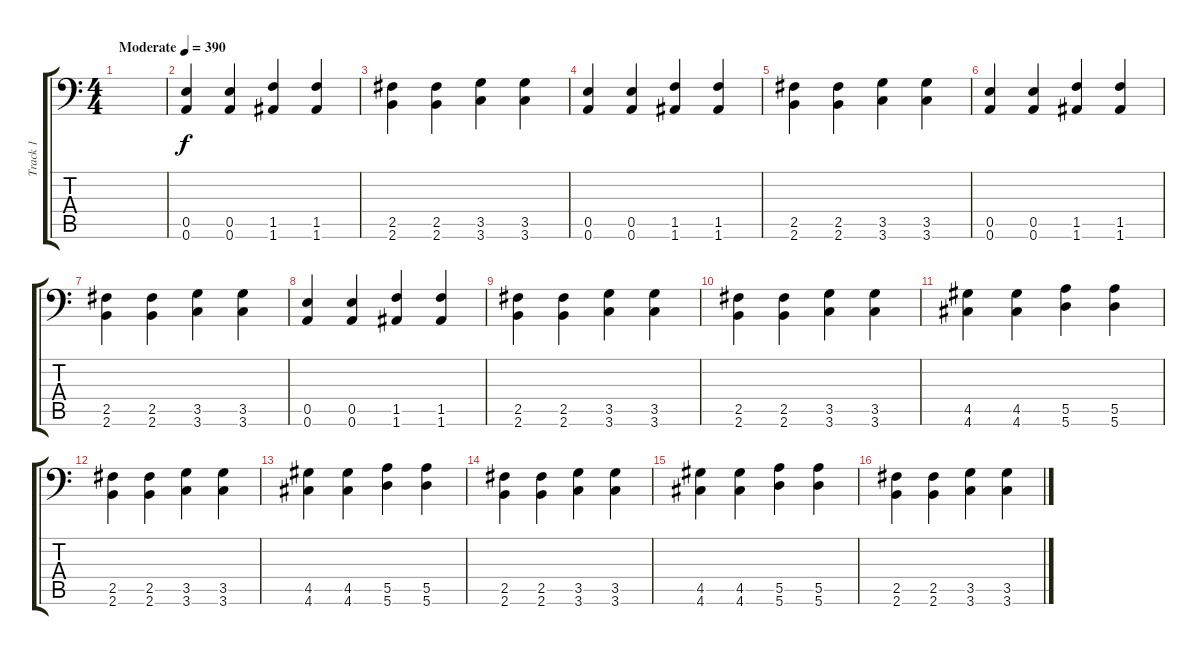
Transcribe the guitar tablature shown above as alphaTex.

\track ("Track 1" "Track 1") {instrument distortionguitar}
\staff {score tabs}
\tuning (B3 Gb3 D3 A2 E2 A1) {hide}
\ts (4 4)
\tempo (390 "Moderate")
\clef f4
\ks c
|
(0.5 0.6).4 (0.5 0.6).4 (1.5 1.6).4 (1.5 1.6).4 |
(2.5 2.6).4 (2.5 2.6).4 (3.5 3.6).4 (3.5 3.6).4 |
(0.5 0.6).4 (0.5 0.6).4 (1.5 1.6).4 (1.5 1.6).4 |
(2.5 2.6).4 (2.5 2.6).4 (3.5 3.6).4 (3.5 3.6).4 |
(0.5 0.6).4 (0.5 0.6).4 (1.5 1.6).4 (1.5 1.6).4 |
(2.5 2.6).4 (2.5 2.6).4 (3.5 3.6).4 (3.5 3.6).4 |
(0.5 0.6).4 (0.5 0.6).4 (1.5 1.6).4 (1.5 1.6).4 |
(2.5 2.6).4 (2.5 2.6).4 (3.5 3.6).4 (3.5 3.6).4 |
(2.5 2.6).4 (2.5 2.6).4 (3.5 3.6).4 (3.5 3.6).4 |
(4.5 4.6).4 (4.5 4.6).4 (5.5 5.6).4 (5.5 5.6).4 |
(2.5 2.6).4 (2.5 2.6).4 (3.5 3.6).4 (3.5 3.6).4 |
(4.5 4.6).4 (4.5 4.6).4 (5.5 5.6).4 (5.5 5.6).4 |
(2.5 2.6).4 (2.5 2.6).4 (3.5 3.6).4 (3.5 3.6).4 |
(4.5 4.6).4 (4.5 4.6).4 (5.5 5.6).4 (5.5 5.6).4 |
(2.5 2.6).4 (2.5 2.6).4 (3.5 3.6).4 (3.5 3.6).4
